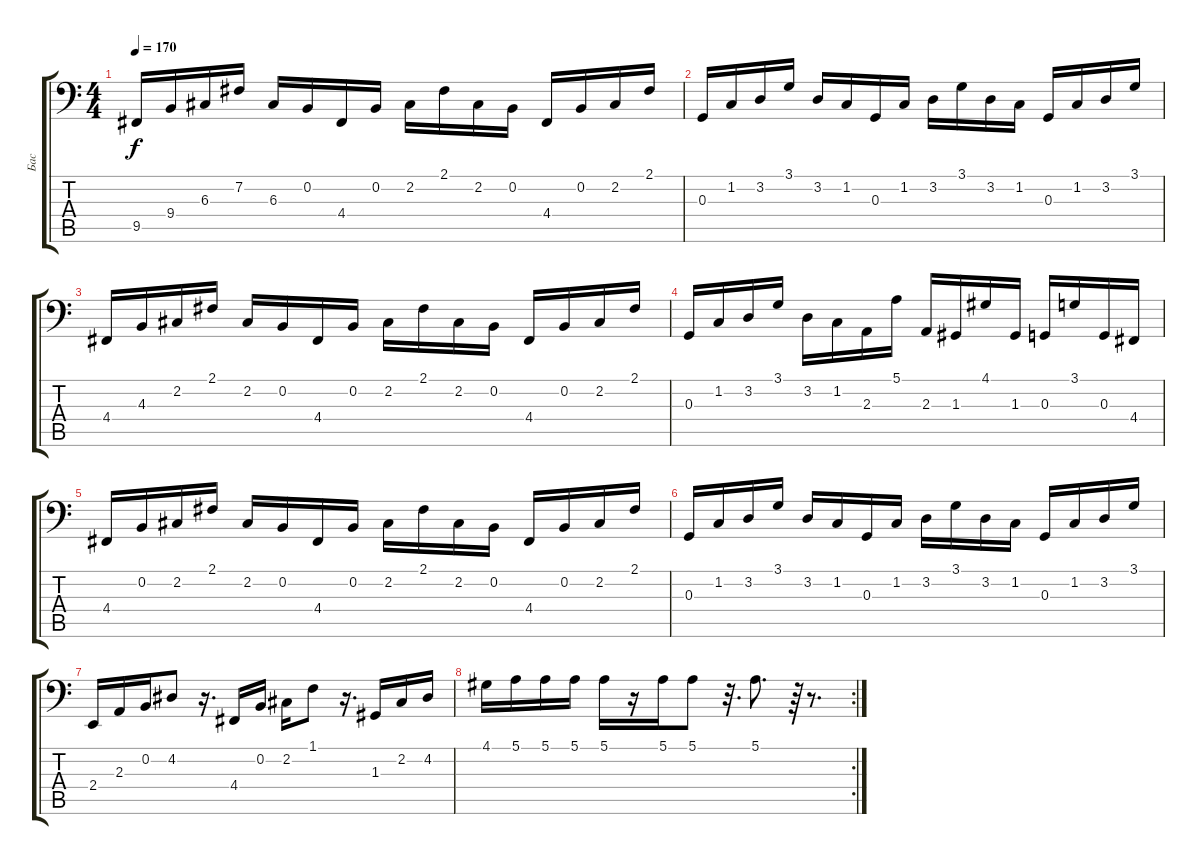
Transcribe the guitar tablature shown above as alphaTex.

\track ("Бас" "Бас") {instrument lead1square}
\staff {score tabs}
\tuning (E3 B2 G2 D2 A1 E1) {hide}
\ts (4 4)
\tempo 170
\clef f4
\ks c
9.5.16{dy f} 9.4.16 6.3.16 7.2.16 6.3.16 0.2.16 4.4.16 0.2.16 2.2.16 2.1.16 2.2.16 0.2.16 4.4.16 0.2.16 2.2.16 2.1.16 |
0.3.16 1.2.16 3.2.16 3.1.16 3.2.16 1.2.16 0.3.16 1.2.16 3.2.16 3.1.16 3.2.16 1.2.16 0.3.16 1.2.16 3.2.16 3.1.16 |
4.4.16 4.3.16 2.2.16 2.1.16 2.2.16 0.2.16 4.4.16 0.2.16 2.2.16 2.1.16 2.2.16 0.2.16 4.4.16 0.2.16 2.2.16 2.1.16 |
0.3.16 1.2.16 3.2.16 3.1.16 3.2.16 1.2.16 2.3.16 5.1.16 2.3.16 1.3.16 4.1.16 1.3.16 0.3.16 3.1.16 0.3.16 4.4.16 |
4.4.16 0.2.16 2.2.16 2.1.16 2.2.16 0.2.16 4.4.16 0.2.16 2.2.16 2.1.16 2.2.16 0.2.16 4.4.16 0.2.16 2.2.16 2.1.16 |
0.3.16 1.2.16 3.2.16 3.1.16 3.2.16 1.2.16 0.3.16 1.2.16 3.2.16 3.1.16 3.2.16 1.2.16 0.3.16 1.2.16 3.2.16 3.1.16 |
2.4.16 2.3.16 0.2.16 4.2.8 r.16{d} 4.4.16 0.2.16 2.2.16 1.1.8 r.16{d} 1.3.16 2.2.16 4.2.16 |
\rc 2
4.1.16 5.1.16 5.1.16 5.1.16 5.1.16 r.16 5.1.16 5.1.8 r.32{d} 5.1.8{d} r.64 r.8{d}
